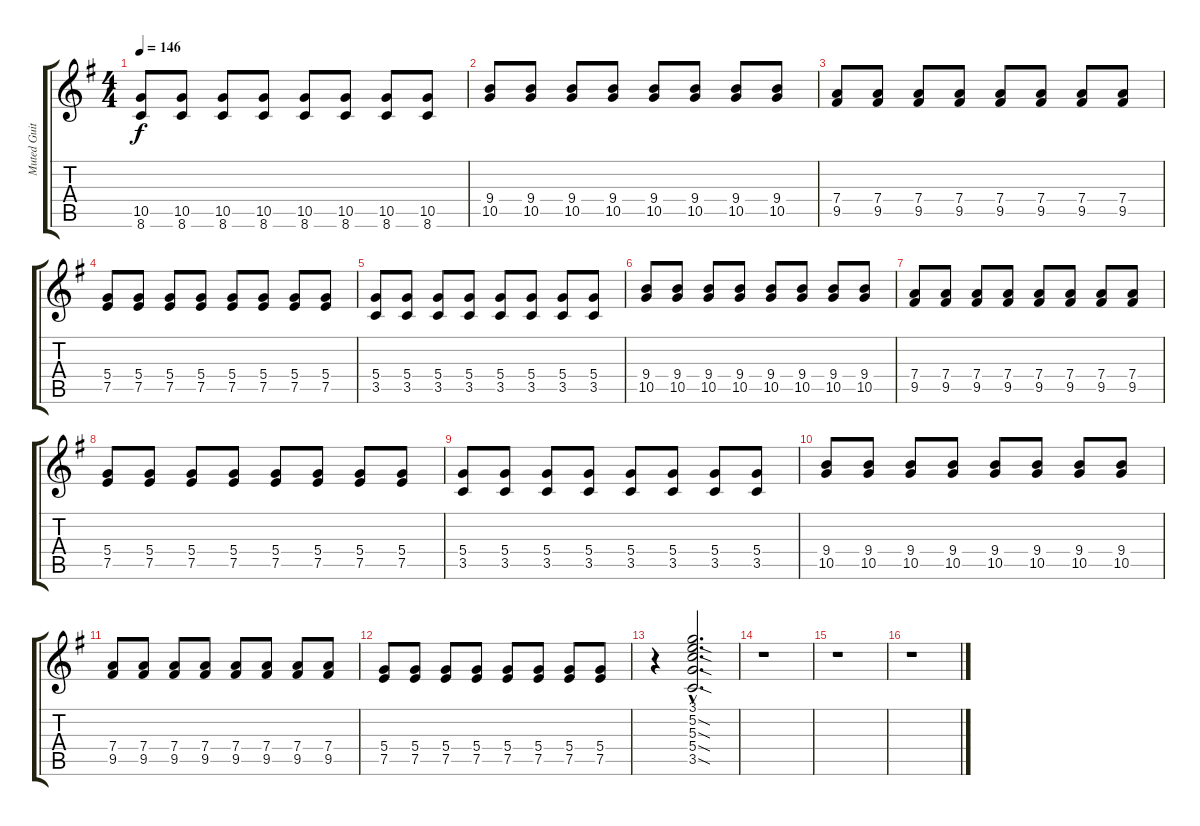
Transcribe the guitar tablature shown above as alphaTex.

\track ("Muted Guitar" "Muted Guit") {instrument electricguitarmuted}
\staff {score tabs}
\tuning (E4 B3 G3 D3 A2 E2) {hide}
\ts (4 4)
\tempo 146
\clef g2
\ks g
(10.5 8.6).8{dy f} (10.5 8.6).8 (10.5 8.6).8 (10.5 8.6).8 (10.5 8.6).8 (10.5 8.6).8 (10.5 8.6).8 (10.5 8.6).8 |
(9.4 10.5).8 (9.4 10.5).8 (9.4 10.5).8 (9.4 10.5).8 (9.4 10.5).8 (9.4 10.5).8 (9.4 10.5).8 (9.4 10.5).8 |
(7.4 9.5).8 (7.4 9.5).8 (7.4 9.5).8 (7.4 9.5).8 (7.4 9.5).8 (7.4 9.5).8 (7.4 9.5).8 (7.4 9.5).8 |
(5.4 7.5).8 (5.4 7.5).8 (5.4 7.5).8 (5.4 7.5).8 (5.4 7.5).8 (5.4 7.5).8 (5.4 7.5).8 (5.4 7.5).8 |
(5.4 3.5).8 (5.4 3.5).8 (5.4 3.5).8 (5.4 3.5).8 (5.4 3.5).8 (5.4 3.5).8 (5.4 3.5).8 (5.4 3.5).8 |
(9.4 10.5).8 (9.4 10.5).8 (9.4 10.5).8 (9.4 10.5).8 (9.4 10.5).8 (9.4 10.5).8 (9.4 10.5).8 (9.4 10.5).8 |
(7.4 9.5).8 (7.4 9.5).8 (7.4 9.5).8 (7.4 9.5).8 (7.4 9.5).8 (7.4 9.5).8 (7.4 9.5).8 (7.4 9.5).8 |
(5.4 7.5).8 (5.4 7.5).8 (5.4 7.5).8 (5.4 7.5).8 (5.4 7.5).8 (5.4 7.5).8 (5.4 7.5).8 (5.4 7.5).8 |
(5.4 3.5).8 (5.4 3.5).8 (5.4 3.5).8 (5.4 3.5).8 (5.4 3.5).8 (5.4 3.5).8 (5.4 3.5).8 (5.4 3.5).8 |
(9.4 10.5).8 (9.4 10.5).8 (9.4 10.5).8 (9.4 10.5).8 (9.4 10.5).8 (9.4 10.5).8 (9.4 10.5).8 (9.4 10.5).8 |
(7.4 9.5).8 (7.4 9.5).8 (7.4 9.5).8 (7.4 9.5).8 (7.4 9.5).8 (7.4 9.5).8 (7.4 9.5).8 (7.4 9.5).8 |
(5.4 7.5).8 (5.4 7.5).8 (5.4 7.5).8 (5.4 7.5).8 (5.4 7.5).8 (5.4 7.5).8 (5.4 7.5).8 (5.4 7.5).8 |
r.4 (3.1{hac} 5.2{sod hac} 5.3{sod hac} 5.4{sod hac} 3.5{sod hac}).2{d} |
r.1 |
r.1 |
r.1
